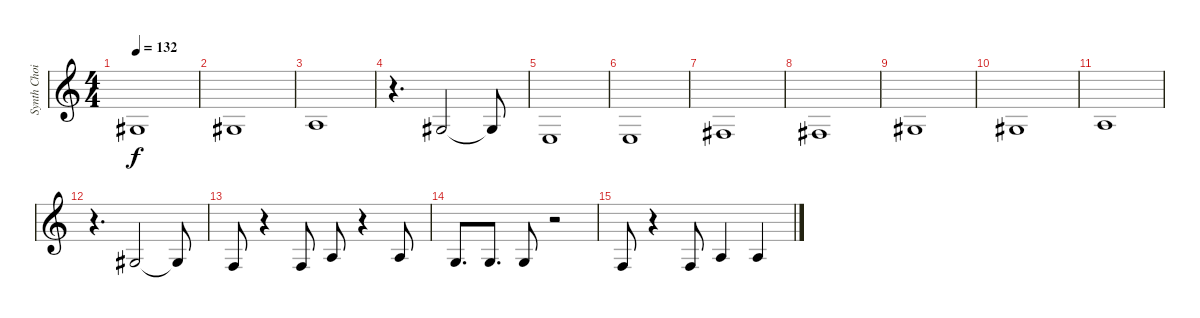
\track ("Synth Choir Voice 3" "Synth Choi") {instrument choiraahs}
\staff {score}
\tuning (E4 B3 G3 D3 A2 E2 B1) {hide}
\ts (4 4)
\tempo 132
\clef g2
\ks c
1.3.1{dy f} |
1.3.1 |
2.3.1 |
r.4{d} 1.3.2 1.3{t}.8 |
2.4.1 |
2.4.1 |
4.4.1 |
4.4.1 |
1.3.1 |
1.3.1 |
2.3.1 |
r.4{d} 1.3.2 1.3{t}.8 |
3.4.8 r.4 3.4.8 2.3.8 r.4 2.3.8 |
0.3.8{d} 0.3.8{d} 0.3.8 r.2 |
3.4.8 r.4 3.4.8 2.3.4 2.3.4
